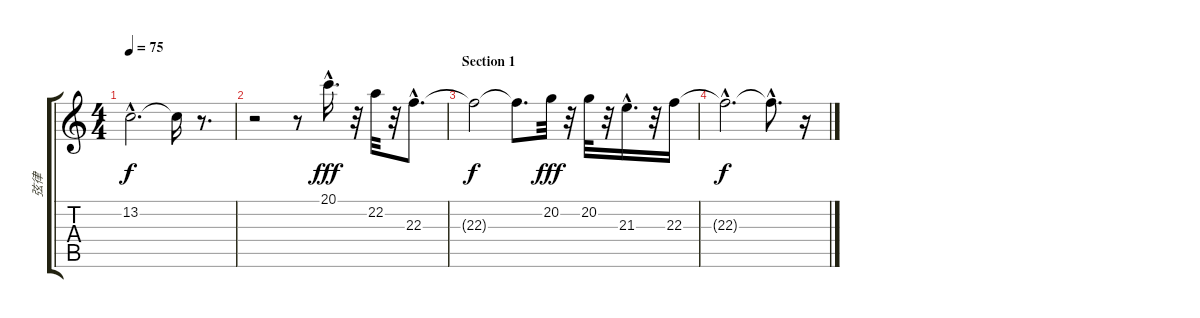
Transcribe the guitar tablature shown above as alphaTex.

\track ("弦律" "弦律") {instrument electricgrandpiano}
\staff {score tabs}
\tuning (E4 B3 G3 D3 A2 E2) {hide}
\ts (4 4)
\tempo 75
\clef g2
\ks c
13.2{hac t}.2{d dy f} 13.2{t}.16 r.8{d} |
r.2 r.8 20.1{hac}.16{d dy fff} r.32 22.2.32 r.32 22.3{hac}.8{d} |
\section ("" "Section 1")
22.3{t}.2{dy f} 22.3{t}.8{d} 20.2.32{dy fff} r.32 20.2.32 r.32 21.3{hac}.16{d} r.32 22.3.16 |
22.3{hac t}.2{d dy f} 22.3{hac t}.8{d} r.16
